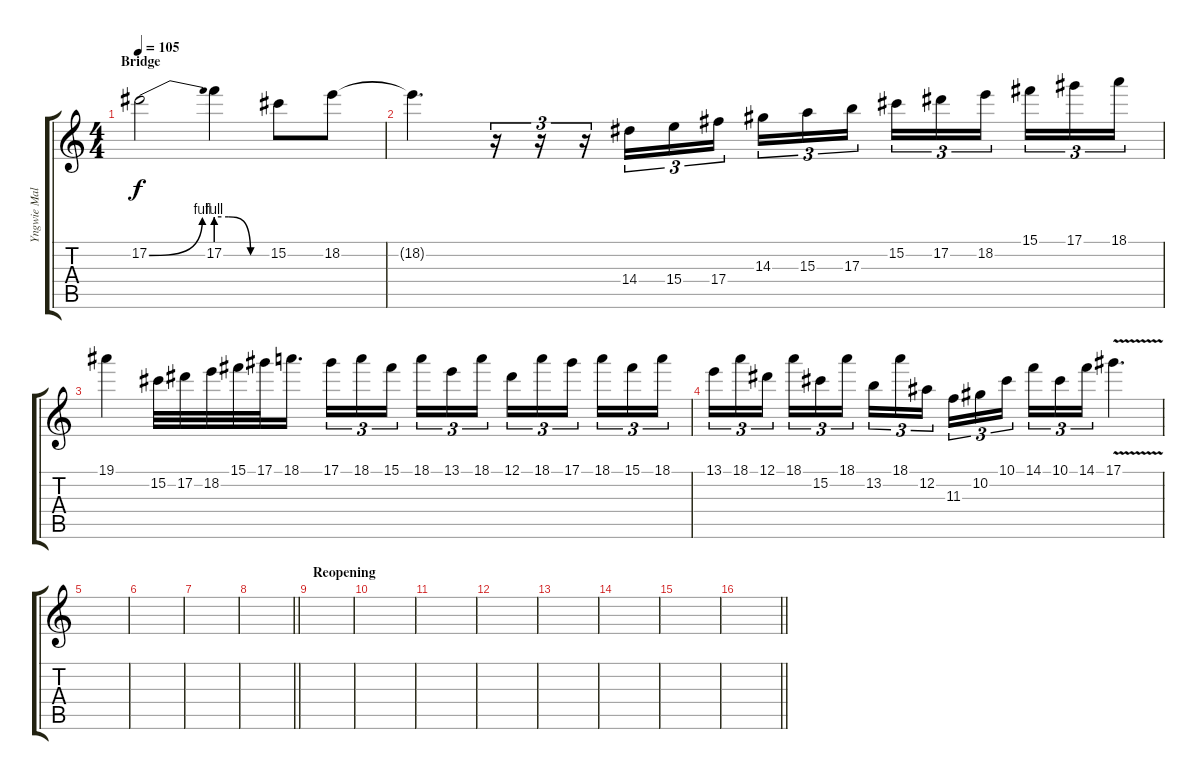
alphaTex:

\track ("Yngwie Malmsteen" "Yngwie Mal") {instrument overdrivenguitar}
\staff {score tabs}
\tuning (Eb4 Bb3 Gb3 Db3 Ab2 Eb2) {hide}
\ts (4 4)
\section ("" "Bridge")
\tempo 105
\clef g2
\ks c
17.2{be (bend 0 0 60 4)}.2{dy f} 17.2{be (custom 0 4 15 4 41 0 60 0)}.4 15.2.8 18.2.8 |
18.2{t}.4{d} r.16{tu (3 2)} r.16{tu (3 2)} r.16{tu (3 2)} 14.4.16{tu (3 2)} 15.4.16{tu (3 2)} 17.4.16{tu (3 2) beam splitsecondary} 14.3.16{tu (3 2)} 15.3.16{tu (3 2)} 17.3.16{tu (3 2)} 15.2.16{tu (3 2)} 17.2.16{tu (3 2)} 18.2.16{tu (3 2) beam splitsecondary} 15.1.16{tu (3 2)} 17.1.16{tu (3 2)} 18.1.16{tu (3 2)} |
19.1.4 15.2.32 17.2.32 18.2.32 15.1.32 17.1.32 18.1.16{d} 17.1.16{tu (3 2)} 18.1.16{tu (3 2)} 15.1.16{tu (3 2) beam splitsecondary} 18.1.16{tu (3 2)} 13.1.16{tu (3 2)} 18.1.16{tu (3 2)} 12.1.16{tu (3 2)} 18.1.16{tu (3 2)} 17.1.16{tu (3 2) beam splitsecondary} 18.1.16{tu (3 2)} 15.1.16{tu (3 2)} 18.1.16{tu (3 2)} |
13.1.16{tu (3 2)} 18.1.16{tu (3 2)} 12.1.16{tu (3 2) beam splitsecondary} 18.1.16{tu (3 2)} 15.2.16{tu (3 2)} 18.1.16{tu (3 2)} 13.2.16{tu (3 2)} 18.1.16{tu (3 2)} 12.2.16{tu (3 2) beam splitsecondary} 11.3.16{tu (3 2)} 10.2.16{tu (3 2)} 10.1.16{tu (3 2)} 14.1.16{tu (3 2)} 10.1.16{tu (3 2)} 14.1.16{tu (3 2)} 17.1{v}.4{d} |
|
|
|
\barLineRight lightlight
|
\section ("" "Reopening")
|
|
|
|
|
|
|
\barLineRight lightlight
